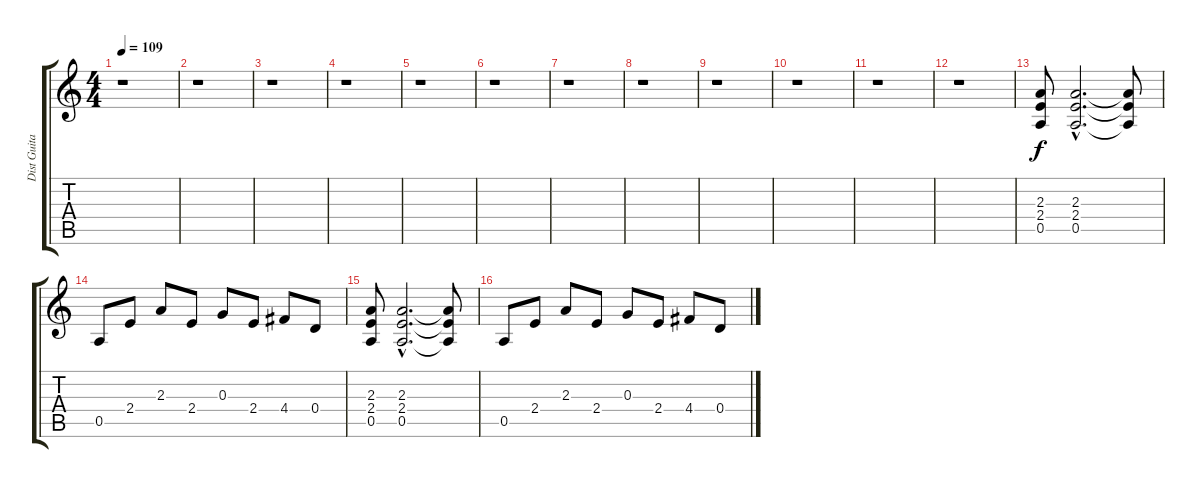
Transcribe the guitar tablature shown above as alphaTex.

\track ("Dist Guitar 1" "Dist Guita") {instrument distortionguitar}
\staff {score tabs}
\tuning (E4 B3 G3 D3 A2 E2) {hide}
\ts (4 4)
\tempo 109
\clef g2
\ks c
r.1{dy f} |
r.1 |
r.1 |
r.1 |
r.1 |
r.1 |
r.1 |
r.1 |
r.1 |
r.1 |
r.1 |
r.1 |
(2.3 2.4 0.5).8 (2.3{hac} 2.4{hac} 0.5{hac}).2{d} (2.3{t} 2.4{t} 0.5{t}).8 |
0.5.8 2.4.8 2.3.8 2.4.8 0.3.8 2.4.8 4.4.8 0.4.8 |
(2.3 2.4 0.5).8 (2.3{hac} 2.4{hac} 0.5{hac}).2{d} (2.3{t} 2.4{t} 0.5{t}).8 |
0.5.8 2.4.8 2.3.8 2.4.8 0.3.8 2.4.8 4.4.8 0.4.8
